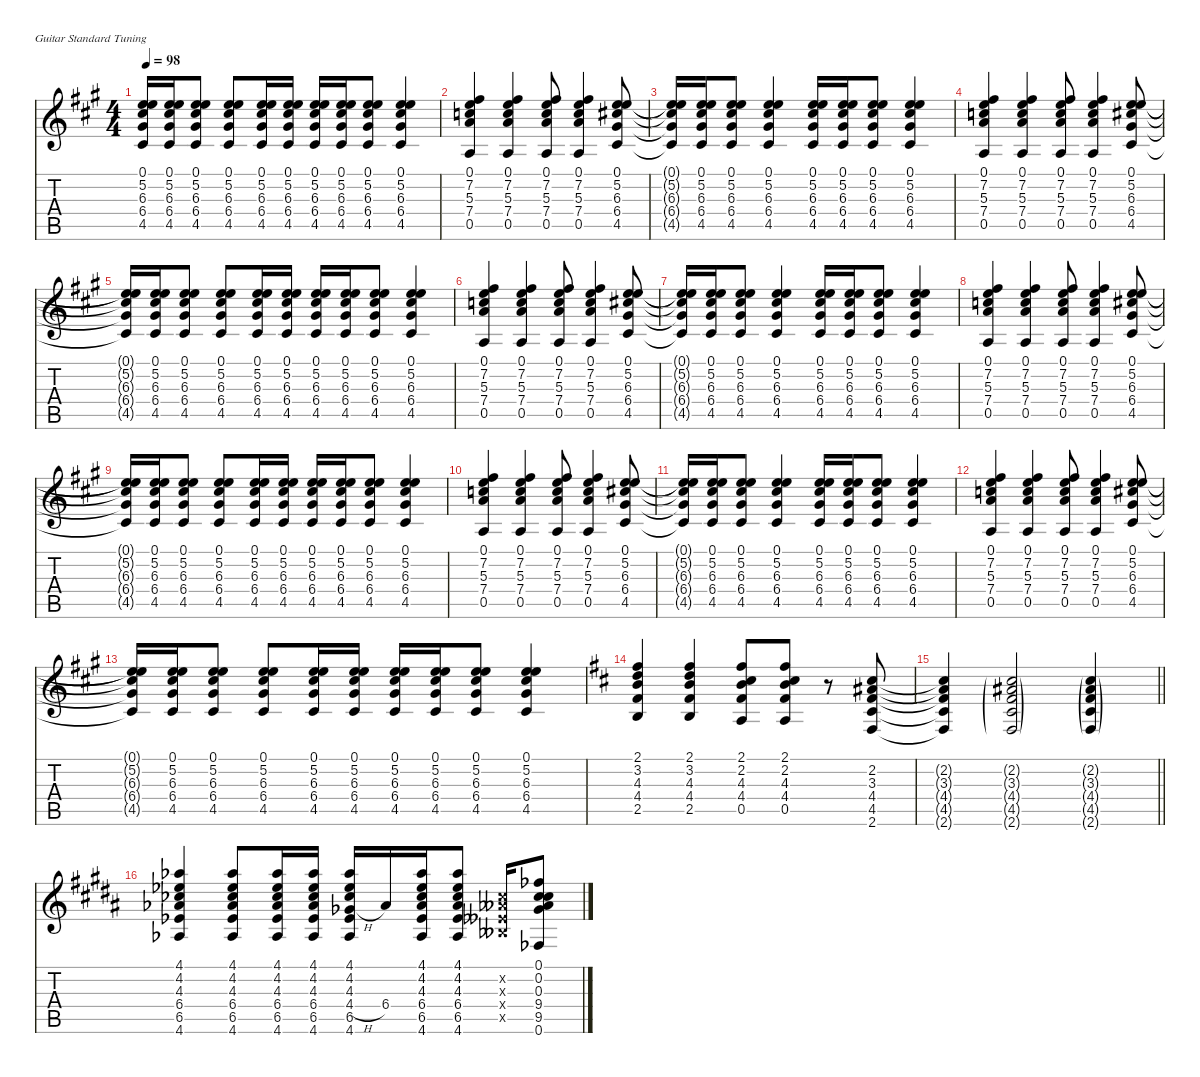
\defaultSystemsLayout 4
\hideDynamics
\bracketExtendMode nobrackets
\singleTrackTrackNamePolicy hidden
\multiTrackTrackNamePolicy hidden
\firstSystemTrackNameMode fullname
\otherSystemsTrackNameOrientation horizontal
\track ("Guitar 1" "dist.guit.") {mute instrument distortionguitar}
\staff {score tabs}
\tuning (E4 B3 G3 D3 A2 E2)
\ts (4 4)
\tempo 98
\clef g2
\ks f#minor
(0.1{t acc forcenatural} 5.2{t acc forcenatural} 6.3{t acc #} 6.4{t acc #} 4.5{t acc #}).16{dy f beam Up} (0.1{acc forcenatural} 5.2{acc forcenatural} 6.3{acc #} 6.4{acc #} 4.5{acc #}).16{beam Up} (0.1{acc forcenatural} 5.2{acc forcenatural} 6.3{acc #} 6.4{acc #} 4.5{acc #}).8{beam Up} (0.1{acc forcenatural} 5.2{acc forcenatural} 6.3{acc #} 6.4{acc #} 4.5{acc #}).8{beam Up} (0.1{acc forcenatural} 5.2{acc forcenatural} 6.3{acc #} 6.4{acc #} 4.5{acc #}).16{beam Up} (0.1{acc forcenatural} 5.2{acc forcenatural} 6.3{acc #} 6.4{acc #} 4.5{acc #}).16{beam Up} (0.1{acc forcenatural} 5.2{acc forcenatural} 6.3{acc #} 6.4{acc #} 4.5{acc #}).16{beam Up} (0.1{acc forcenatural} 5.2{acc forcenatural} 6.3{acc #} 6.4{acc #} 4.5{acc #}).16{beam Up} (0.1{acc forcenatural} 5.2{acc forcenatural} 6.3{acc #} 6.4{acc #} 4.5{acc #}).8{beam Up} (0.1{acc forcenatural} 5.2{acc forcenatural} 6.3{acc #} 6.4{acc #} 4.5{acc #}).4{beam Up} |
(0.1{acc forcenatural} 7.2{acc #} 5.3{acc forcenatural} 7.4{acc forcenatural} 0.5{acc forcenatural}).4{beam Up} (0.1{acc forcenatural} 7.2{acc #} 5.3{acc forcenatural} 7.4{acc forcenatural} 0.5{acc forcenatural}).4{beam Up} (0.1{acc forcenatural} 7.2{acc #} 5.3{acc forcenatural} 7.4{acc forcenatural} 0.5{acc forcenatural}).8{beam Up} (0.1{acc forcenatural} 7.2{acc #} 5.3{acc forcenatural} 7.4{acc forcenatural} 0.5{acc forcenatural}).4{beam Up} (0.1{acc forcenatural} 5.2{acc forcenatural} 6.3{acc #} 6.4{acc #} 4.5{acc #}).8{beam Up} |
(0.1{t acc forcenatural} 5.2{t acc forcenatural} 6.3{t acc #} 6.4{t acc #} 4.5{t acc #}).16{beam Up} (0.1{acc forcenatural} 5.2{acc forcenatural} 6.3{acc #} 6.4{acc #} 4.5{acc #}).16{beam Up} (0.1{acc forcenatural} 5.2{acc forcenatural} 6.3{acc #} 6.4{acc #} 4.5{acc #}).8{beam Up} (0.1{acc forcenatural} 5.2{acc forcenatural} 6.3{acc #} 6.4{acc #} 4.5{acc #}).4{beam Up} (0.1{acc forcenatural} 5.2{acc forcenatural} 6.3{acc #} 6.4{acc #} 4.5{acc #}).16{beam Up} (0.1{acc forcenatural} 5.2{acc forcenatural} 6.3{acc #} 6.4{acc #} 4.5{acc #}).16{beam Up} (0.1{acc forcenatural} 5.2{acc forcenatural} 6.3{acc #} 6.4{acc #} 4.5{acc #}).8{beam Up} (0.1{acc forcenatural} 5.2{acc forcenatural} 6.3{acc #} 6.4{acc #} 4.5{acc #}).4{beam Up} |
(0.1{acc forcenatural} 7.2{acc #} 5.3{acc forcenatural} 7.4{acc forcenatural} 0.5{acc forcenatural}).4{beam Up} (0.1{acc forcenatural} 7.2{acc #} 5.3{acc forcenatural} 7.4{acc forcenatural} 0.5{acc forcenatural}).4{beam Up} (0.1{acc forcenatural} 7.2{acc #} 5.3{acc forcenatural} 7.4{acc forcenatural} 0.5{acc forcenatural}).8{beam Up} (0.1{acc forcenatural} 7.2{acc #} 5.3{acc forcenatural} 7.4{acc forcenatural} 0.5{acc forcenatural}).4{beam Up} (0.1{acc forcenatural} 5.2{acc forcenatural} 6.3{acc #} 6.4{acc #} 4.5{acc #}).8{beam Up} |
(0.1{t acc forcenatural} 5.2{t acc forcenatural} 6.3{t acc #} 6.4{t acc #} 4.5{t acc #}).16{beam Up} (0.1{acc forcenatural} 5.2{acc forcenatural} 6.3{acc #} 6.4{acc #} 4.5{acc #}).16{beam Up} (0.1{acc forcenatural} 5.2{acc forcenatural} 6.3{acc #} 6.4{acc #} 4.5{acc #}).8{beam Up} (0.1{acc forcenatural} 5.2{acc forcenatural} 6.3{acc #} 6.4{acc #} 4.5{acc #}).8{beam Up} (0.1{acc forcenatural} 5.2{acc forcenatural} 6.3{acc #} 6.4{acc #} 4.5{acc #}).16{beam Up} (0.1{acc forcenatural} 5.2{acc forcenatural} 6.3{acc #} 6.4{acc #} 4.5{acc #}).16{beam Up} (0.1{acc forcenatural} 5.2{acc forcenatural} 6.3{acc #} 6.4{acc #} 4.5{acc #}).16{beam Up} (0.1{acc forcenatural} 5.2{acc forcenatural} 6.3{acc #} 6.4{acc #} 4.5{acc #}).16{beam Up} (0.1{acc forcenatural} 5.2{acc forcenatural} 6.3{acc #} 6.4{acc #} 4.5{acc #}).8{beam Up} (0.1{acc forcenatural} 5.2{acc forcenatural} 6.3{acc #} 6.4{acc #} 4.5{acc #}).4{beam Up} |
(0.1{acc forcenatural} 7.2{acc #} 5.3{acc forcenatural} 7.4{acc forcenatural} 0.5{acc forcenatural}).4{beam Up} (0.1{acc forcenatural} 7.2{acc #} 5.3{acc forcenatural} 7.4{acc forcenatural} 0.5{acc forcenatural}).4{beam Up} (0.1{acc forcenatural} 7.2{acc #} 5.3{acc forcenatural} 7.4{acc forcenatural} 0.5{acc forcenatural}).8{beam Up} (0.1{acc forcenatural} 7.2{acc #} 5.3{acc forcenatural} 7.4{acc forcenatural} 0.5{acc forcenatural}).4{beam Up} (0.1{acc forcenatural} 5.2{acc forcenatural} 6.3{acc #} 6.4{acc #} 4.5{acc #}).8{beam Up} |
(0.1{t acc forcenatural} 5.2{t acc forcenatural} 6.3{t acc #} 6.4{t acc #} 4.5{t acc #}).16{beam Up} (0.1{acc forcenatural} 5.2{acc forcenatural} 6.3{acc #} 6.4{acc #} 4.5{acc #}).16{beam Up} (0.1{acc forcenatural} 5.2{acc forcenatural} 6.3{acc #} 6.4{acc #} 4.5{acc #}).8{beam Up} (0.1{acc forcenatural} 5.2{acc forcenatural} 6.3{acc #} 6.4{acc #} 4.5{acc #}).4{beam Up} (0.1{acc forcenatural} 5.2{acc forcenatural} 6.3{acc #} 6.4{acc #} 4.5{acc #}).16{beam Up} (0.1{acc forcenatural} 5.2{acc forcenatural} 6.3{acc #} 6.4{acc #} 4.5{acc #}).16{beam Up} (0.1{acc forcenatural} 5.2{acc forcenatural} 6.3{acc #} 6.4{acc #} 4.5{acc #}).8{beam Up} (0.1{acc forcenatural} 5.2{acc forcenatural} 6.3{acc #} 6.4{acc #} 4.5{acc #}).4{beam Up} |
(0.1{acc forcenatural} 7.2{acc #} 5.3{acc forcenatural} 7.4{acc forcenatural} 0.5{acc forcenatural}).4{beam Up} (0.1{acc forcenatural} 7.2{acc #} 5.3{acc forcenatural} 7.4{acc forcenatural} 0.5{acc forcenatural}).4{beam Up} (0.1{acc forcenatural} 7.2{acc #} 5.3{acc forcenatural} 7.4{acc forcenatural} 0.5{acc forcenatural}).8{beam Up} (0.1{acc forcenatural} 7.2{acc #} 5.3{acc forcenatural} 7.4{acc forcenatural} 0.5{acc forcenatural}).4{beam Up} (0.1{acc forcenatural} 5.2{acc forcenatural} 6.3{acc #} 6.4{acc #} 4.5{acc #}).8{beam Up} |
(0.1{t acc forcenatural} 5.2{t acc forcenatural} 6.3{t acc #} 6.4{t acc #} 4.5{t acc #}).16{beam Up} (0.1{acc forcenatural} 5.2{acc forcenatural} 6.3{acc #} 6.4{acc #} 4.5{acc #}).16{beam Up} (0.1{acc forcenatural} 5.2{acc forcenatural} 6.3{acc #} 6.4{acc #} 4.5{acc #}).8{beam Up} (0.1{acc forcenatural} 5.2{acc forcenatural} 6.3{acc #} 6.4{acc #} 4.5{acc #}).8{beam Up} (0.1{acc forcenatural} 5.2{acc forcenatural} 6.3{acc #} 6.4{acc #} 4.5{acc #}).16{beam Up} (0.1{acc forcenatural} 5.2{acc forcenatural} 6.3{acc #} 6.4{acc #} 4.5{acc #}).16{beam Up} (0.1{acc forcenatural} 5.2{acc forcenatural} 6.3{acc #} 6.4{acc #} 4.5{acc #}).16{beam Up} (0.1{acc forcenatural} 5.2{acc forcenatural} 6.3{acc #} 6.4{acc #} 4.5{acc #}).16{beam Up} (0.1{acc forcenatural} 5.2{acc forcenatural} 6.3{acc #} 6.4{acc #} 4.5{acc #}).8{beam Up} (0.1{acc forcenatural} 5.2{acc forcenatural} 6.3{acc #} 6.4{acc #} 4.5{acc #}).4{beam Up} |
(0.1{acc forcenatural} 7.2{acc #} 5.3{acc forcenatural} 7.4{acc forcenatural} 0.5{acc forcenatural}).4{beam Up} (0.1{acc forcenatural} 7.2{acc #} 5.3{acc forcenatural} 7.4{acc forcenatural} 0.5{acc forcenatural}).4{beam Up} (0.1{acc forcenatural} 7.2{acc #} 5.3{acc forcenatural} 7.4{acc forcenatural} 0.5{acc forcenatural}).8{beam Up} (0.1{acc forcenatural} 7.2{acc #} 5.3{acc forcenatural} 7.4{acc forcenatural} 0.5{acc forcenatural}).4{beam Up} (0.1{acc forcenatural} 5.2{acc forcenatural} 6.3{acc #} 6.4{acc #} 4.5{acc #}).8{beam Up} |
(0.1{t acc forcenatural} 5.2{t acc forcenatural} 6.3{t acc #} 6.4{t acc #} 4.5{t acc #}).16{beam Up} (0.1{acc forcenatural} 5.2{acc forcenatural} 6.3{acc #} 6.4{acc #} 4.5{acc #}).16{beam Up} (0.1{acc forcenatural} 5.2{acc forcenatural} 6.3{acc #} 6.4{acc #} 4.5{acc #}).8{beam Up} (0.1{acc forcenatural} 5.2{acc forcenatural} 6.3{acc #} 6.4{acc #} 4.5{acc #}).4{beam Up} (0.1{acc forcenatural} 5.2{acc forcenatural} 6.3{acc #} 6.4{acc #} 4.5{acc #}).16{beam Up} (0.1{acc forcenatural} 5.2{acc forcenatural} 6.3{acc #} 6.4{acc #} 4.5{acc #}).16{beam Up} (0.1{acc forcenatural} 5.2{acc forcenatural} 6.3{acc #} 6.4{acc #} 4.5{acc #}).8{beam Up} (0.1{acc forcenatural} 5.2{acc forcenatural} 6.3{acc #} 6.4{acc #} 4.5{acc #}).4{beam Up} |
(0.1{acc forcenatural} 7.2{acc #} 5.3{acc forcenatural} 7.4{acc forcenatural} 0.5{acc forcenatural}).4{beam Up} (0.1{acc forcenatural} 7.2{acc #} 5.3{acc forcenatural} 7.4{acc forcenatural} 0.5{acc forcenatural}).4{beam Up} (0.1{acc forcenatural} 7.2{acc #} 5.3{acc forcenatural} 7.4{acc forcenatural} 0.5{acc forcenatural}).8{beam Up} (0.1{acc forcenatural} 7.2{acc #} 5.3{acc forcenatural} 7.4{acc forcenatural} 0.5{acc forcenatural}).4{beam Up} (0.1{acc forcenatural} 5.2{acc forcenatural} 6.3{acc #} 6.4{acc #} 4.5{acc #}).8{beam Up} |
(0.1{t acc forcenatural} 5.2{t acc forcenatural} 6.3{t acc #} 6.4{t acc #} 4.5{t acc #}).16{beam Up} (0.1{acc forcenatural} 5.2{acc forcenatural} 6.3{acc #} 6.4{acc #} 4.5{acc #}).16{beam Up} (0.1{acc forcenatural} 5.2{acc forcenatural} 6.3{acc #} 6.4{acc #} 4.5{acc #}).8{beam Up} (0.1{acc forcenatural} 5.2{acc forcenatural} 6.3{acc #} 6.4{acc #} 4.5{acc #}).8{beam Up} (0.1{acc forcenatural} 5.2{acc forcenatural} 6.3{acc #} 6.4{acc #} 4.5{acc #}).16{beam Up} (0.1{acc forcenatural} 5.2{acc forcenatural} 6.3{acc #} 6.4{acc #} 4.5{acc #}).16{beam Up} (0.1{acc forcenatural} 5.2{acc forcenatural} 6.3{acc #} 6.4{acc #} 4.5{acc #}).16{beam Up} (0.1{acc forcenatural} 5.2{acc forcenatural} 6.3{acc #} 6.4{acc #} 4.5{acc #}).16{beam Up} (0.1{acc forcenatural} 5.2{acc forcenatural} 6.3{acc #} 6.4{acc #} 4.5{acc #}).8{beam Up} (0.1{acc forcenatural} 5.2{acc forcenatural} 6.3{acc #} 6.4{acc #} 4.5{acc #}).4{beam Up} |
\ks bminor
(2.1{acc #} 3.2{acc forcenatural} 4.3{acc forcenatural} 4.4{acc #} 2.5{acc forcenatural}).4{beam Up} (2.1{acc #} 3.2{acc forcenatural} 4.3{acc forcenatural} 4.4{acc #} 2.5{acc forcenatural}).4{beam Up} (2.1{acc #} 2.2{acc #} 4.3{acc forcenatural} 4.4{acc #} 0.5{acc forcenatural}).8{beam Up} (2.1{acc #} 2.2{acc #} 4.3{acc forcenatural} 4.4{acc #} 0.5{acc forcenatural}).8{beam Up} r.8{beam Up} (2.2{acc #} 3.3{acc #} 4.4{acc #} 4.5{acc #} 2.6{acc #}).8{beam Up} |
\barLineRight lightlight
(2.2{t acc #} 3.3{t acc #} 4.4{t acc #} 4.5{t acc #} 2.6{t acc #}).4{beam Up} (2.2{g acc #} 3.3{g acc #} 4.4{g acc #} 4.5{g acc #} 2.6{g acc #}).2{dy mf beam Up} (2.2{g acc #} 3.3{g acc #} 4.4{g acc #} 4.5{g acc #} 2.6{g acc #}).4{beam Up} |
\ks g#minor
(4.1{acc b} 4.2{acc b} 4.3{acc b} 6.4{acc b} 6.5{acc b} 4.6{acc b}).4{dy f beam Up} (4.1{acc b} 4.2{acc b} 4.3{acc b} 6.4{acc b} 6.5{acc b} 4.6{acc b}).8{beam Up} (4.1{acc b} 4.2{acc b} 4.3{acc b} 6.4{acc b} 6.5{acc b} 4.6{acc b}).16{beam Up} (4.1{acc b} 4.2{acc b} 4.3{acc b} 6.4{acc b} 6.5{acc b} 4.6{acc b}).16{beam Up} (4.1{acc b} 4.2{acc b} 4.3{acc b} 4.4{h acc b} 6.5{acc b} 4.6{acc b}).16{beam Up} 6.4{acc b}.16{beam Up} (4.1{acc b} 4.2{acc b} 4.3{acc b} 6.4{acc b} 6.5{acc b} 4.6{acc b}).16{beam Up} (4.1{acc b} 4.2{acc b} 4.3{acc b} 6.4{acc b} 6.5{acc b} 4.6{acc b}).8{beam Up} (0.2{x acc b} 0.3{x acc bb} 0.4{x acc bb} 0.5{x acc bb}).16{beam Up} (0.1{acc b} 0.2{acc b} 0.3{acc bb} 9.4{acc b} 9.5{acc b} 0.6{acc b}).8{beam Up}
